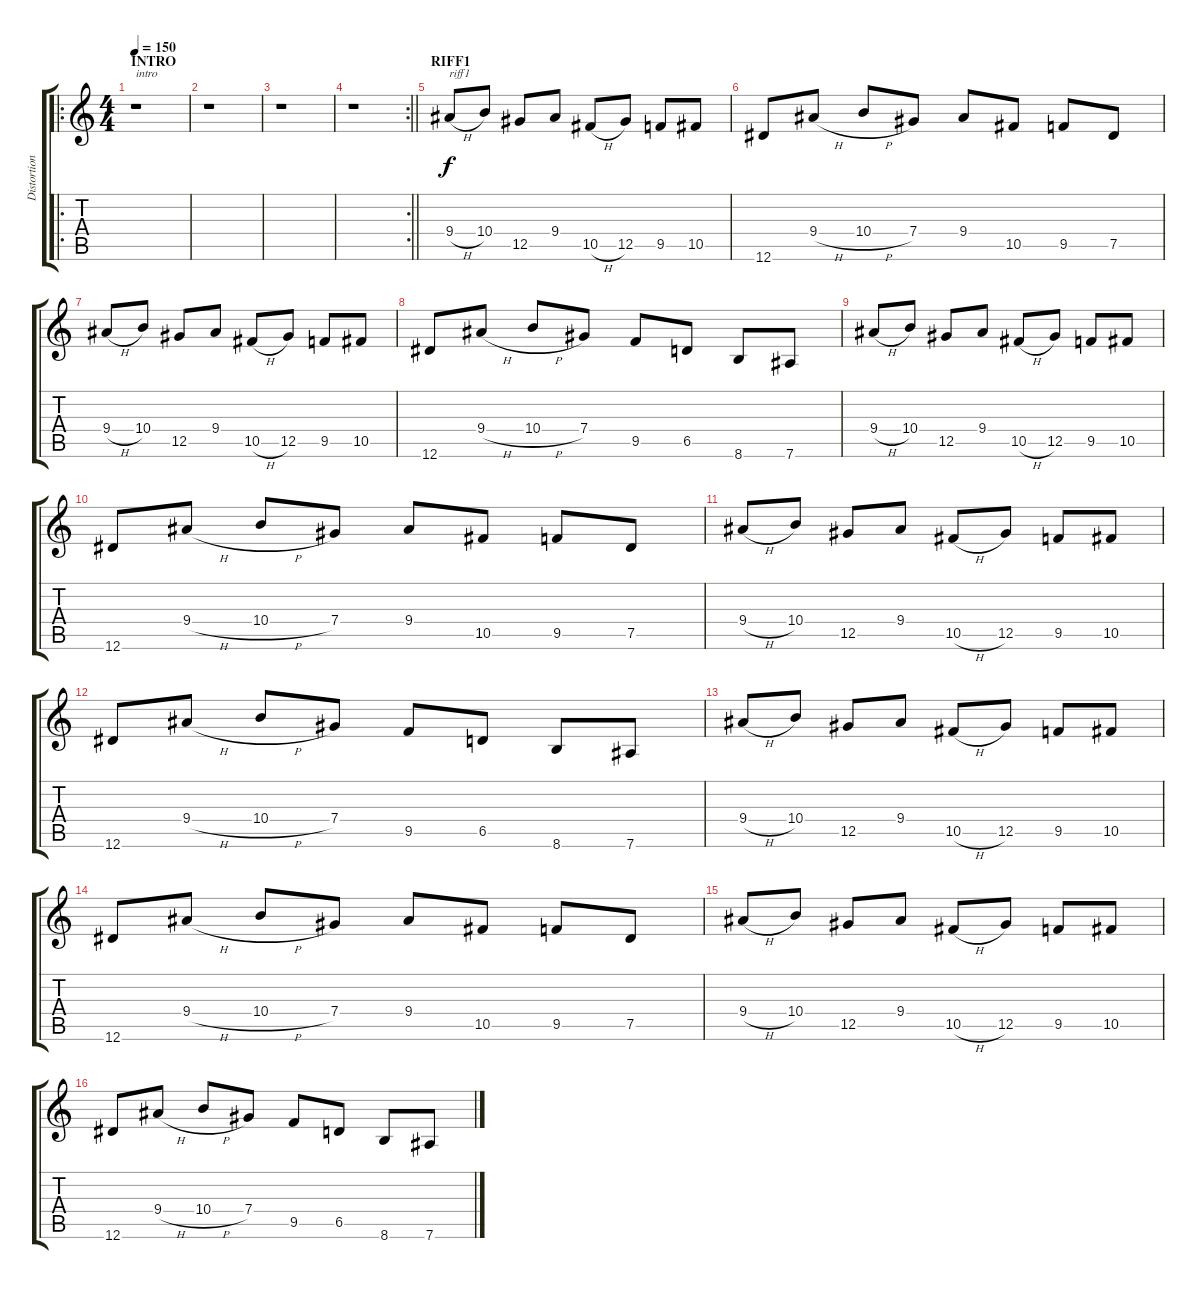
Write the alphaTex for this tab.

\track ("Distortion G" "Distortion") {instrument overdrivenguitar}
\staff {score tabs}
\tuning (Eb4 Bb3 Gb3 Db3 Ab2 Eb2) {hide}
\ro
\ts (4 4)
\section ("" "INTRO")
\tempo 150
\clef g2
\ks c
r.1{txt "intro" dy f instrument overdrivenguitar} |
r.1 |
r.1 |
\rc 2
\barLineRight lightlight
r.1 |
\section ("" "RIFF1")
9.4{h}.8{txt "riff1"} 10.4.8 12.5.8 9.4.8 10.5{h}.8 12.5.8 9.5.8 10.5.8 |
12.6.8 9.4{h}.8 10.4{h}.8 7.4.8 9.4.8 10.5.8 9.5.8 7.5.8 |
9.4{h}.8 10.4.8 12.5.8 9.4.8 10.5{h}.8 12.5.8 9.5.8 10.5.8 |
12.6.8 9.4{h}.8 10.4{h}.8 7.4.8 9.5.8 6.5.8 8.6.8 7.6.8 |
9.4{h}.8 10.4.8 12.5.8 9.4.8 10.5{h}.8 12.5.8 9.5.8 10.5.8 |
12.6.8 9.4{h}.8 10.4{h}.8 7.4.8 9.4.8 10.5.8 9.5.8 7.5.8 |
9.4{h}.8 10.4.8 12.5.8 9.4.8 10.5{h}.8 12.5.8 9.5.8 10.5.8 |
12.6.8 9.4{h}.8 10.4{h}.8 7.4.8 9.5.8 6.5.8 8.6.8 7.6.8 |
9.4{h}.8 10.4.8 12.5.8 9.4.8 10.5{h}.8 12.5.8 9.5.8 10.5.8 |
12.6.8 9.4{h}.8 10.4{h}.8 7.4.8 9.4.8 10.5.8 9.5.8 7.5.8 |
9.4{h}.8 10.4.8 12.5.8 9.4.8 10.5{h}.8 12.5.8 9.5.8 10.5.8 |
12.6.8 9.4{h}.8 10.4{h}.8 7.4.8 9.5.8 6.5.8 8.6.8 7.6.8
